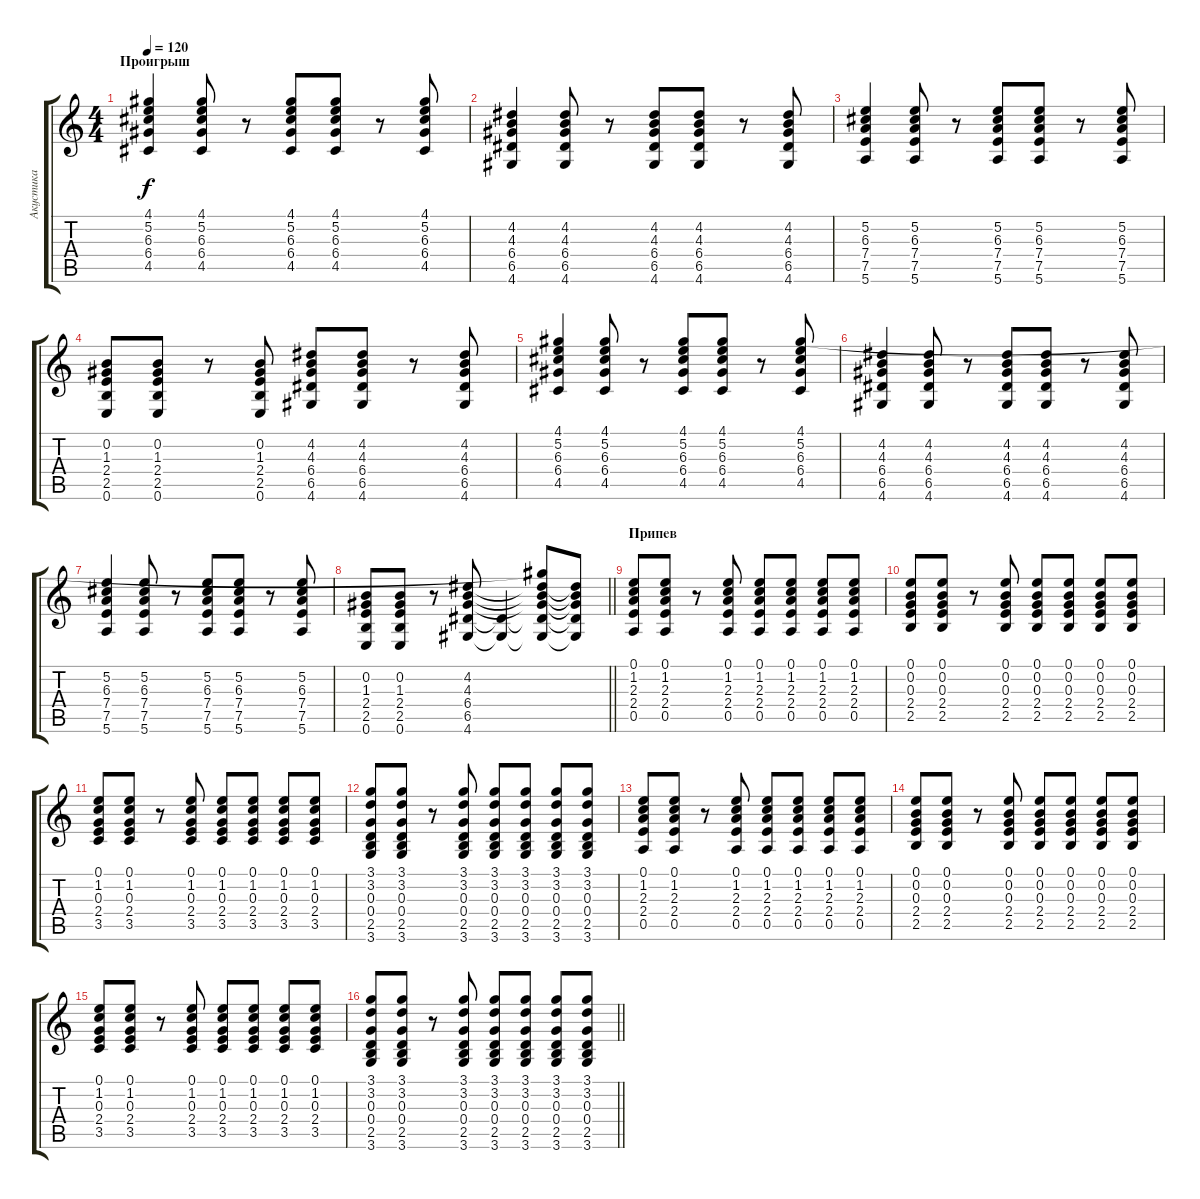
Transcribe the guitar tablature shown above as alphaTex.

\track ("Акустика" "Акустика") {instrument acousticguitarsteel}
\staff {score tabs}
\tuning (E4 B3 G3 D3 A2 E2) {hide}
\ts (4 4)
\section ("" "Проигрыш")
\tempo 120
\clef g2
\ks c
(4.1 5.2 6.3 6.4 4.5).4{dy f} (4.1 5.2 6.3 6.4 4.5).8 r.8 (4.1 5.2 6.3 6.4 4.5).8 (4.1 5.2 6.3 6.4 4.5).8 r.8 (4.1 5.2 6.3 6.4 4.5).8 |
(4.2 4.3 6.4 6.5 4.6).4 (4.2 4.3 6.4 6.5 4.6).8 r.8 (4.2 4.3 6.4 6.5 4.6).8 (4.2 4.3 6.4 6.5 4.6).8 r.8 (4.2 4.3 6.4 6.5 4.6).8 |
(5.2 6.3 7.4 7.5 5.6).4 (5.2 6.3 7.4 7.5 5.6).8 r.8 (5.2 6.3 7.4 7.5 5.6).8 (5.2 6.3 7.4 7.5 5.6).8 r.8 (5.2 6.3 7.4 7.5 5.6).8 |
(0.2 1.3 2.4 2.5 0.6).8 (0.2 1.3 2.4 2.5 0.6).8 r.8 (0.2 1.3 2.4 2.5 0.6).8 (4.2 4.3 6.4 6.5 4.6).8 (4.2 4.3 6.4 6.5 4.6).8 r.8 (4.2 4.3 6.4 6.5 4.6).8 |
(4.1 5.2 6.3 6.4 4.5).4 (4.1 5.2 6.3 6.4 4.5).8 r.8 (4.1 5.2 6.3 6.4 4.5).8 (4.1 5.2 6.3 6.4 4.5).8 r.8 (4.1 5.2 6.3 6.4 4.5).8 |
(4.2 4.3 6.4 6.5 4.6).4 (4.2 4.3 6.4 6.5 4.6).8 r.8 (4.2 4.3 6.4 6.5 4.6).8 (4.2 4.3 6.4 6.5 4.6).8 r.8 (4.2 4.3 6.4 6.5 4.6).8 |
(5.2 6.3 7.4 7.5 5.6).4 (5.2 6.3 7.4 7.5 5.6).8 r.8 (5.2 6.3 7.4 7.5 5.6).8 (5.2 6.3 7.4 7.5 5.6).8 r.8 (5.2 6.3 7.4 7.5 5.6).8 |
\barLineRight lightlight
(0.2 1.3 2.4 2.5 0.6).8 (0.2 1.3 2.4 2.5 0.6).8 r.8 (4.2 4.3 6.4 6.5 4.6).8 (6.5{t} 4.6{t}).4 (4.1{t} 4.2{t} 4.3{t} 6.4{t} 6.5{t} 4.6{t}).8 (4.2{t} 4.3{t} 6.4{t} 6.5{t} 4.6{t}).8 |
\section ("" "Припев")
(0.1 1.2 2.3 2.4 0.5).8 (0.1 1.2 2.3 2.4 0.5).8 r.8 (0.1 1.2 2.3 2.4 0.5).8 (0.1 1.2 2.3 2.4 0.5).8 (0.1 1.2 2.3 2.4 0.5).8 (0.1 1.2 2.3 2.4 0.5).8 (0.1 1.2 2.3 2.4 0.5).8 |
(0.1 0.2 0.3 2.4 2.5).8 (0.1 0.2 0.3 2.4 2.5).8 r.8 (0.1 0.2 0.3 2.4 2.5).8 (0.1 0.2 0.3 2.4 2.5).8 (0.1 0.2 0.3 2.4 2.5).8 (0.1 0.2 0.3 2.4 2.5).8 (0.1 0.2 0.3 2.4 2.5).8 |
(0.1 1.2 0.3 2.4 3.5).8 (0.1 1.2 0.3 2.4 3.5).8 r.8 (0.1 1.2 0.3 2.4 3.5).8 (0.1 1.2 0.3 2.4 3.5).8 (0.1 1.2 0.3 2.4 3.5).8 (0.1 1.2 0.3 2.4 3.5).8 (0.1 1.2 0.3 2.4 3.5).8 |
(3.1 3.2 0.3 0.4 2.5 3.6).8 (3.1 3.2 0.3 0.4 2.5 3.6).8 r.8 (3.1 3.2 0.3 0.4 2.5 3.6).8 (3.1 3.2 0.3 0.4 2.5 3.6).8 (3.1 3.2 0.3 0.4 2.5 3.6).8 (3.1 3.2 0.3 0.4 2.5 3.6).8 (3.1 3.2 0.3 0.4 2.5 3.6).8 |
(0.1 1.2 2.3 2.4 0.5).8 (0.1 1.2 2.3 2.4 0.5).8 r.8 (0.1 1.2 2.3 2.4 0.5).8 (0.1 1.2 2.3 2.4 0.5).8 (0.1 1.2 2.3 2.4 0.5).8 (0.1 1.2 2.3 2.4 0.5).8 (0.1 1.2 2.3 2.4 0.5).8 |
(0.1 0.2 0.3 2.4 2.5).8 (0.1 0.2 0.3 2.4 2.5).8 r.8 (0.1 0.2 0.3 2.4 2.5).8 (0.1 0.2 0.3 2.4 2.5).8 (0.1 0.2 0.3 2.4 2.5).8 (0.1 0.2 0.3 2.4 2.5).8 (0.1 0.2 0.3 2.4 2.5).8 |
(0.1 1.2 0.3 2.4 3.5).8 (0.1 1.2 0.3 2.4 3.5).8 r.8 (0.1 1.2 0.3 2.4 3.5).8 (0.1 1.2 0.3 2.4 3.5).8 (0.1 1.2 0.3 2.4 3.5).8 (0.1 1.2 0.3 2.4 3.5).8 (0.1 1.2 0.3 2.4 3.5).8 |
\barLineRight lightlight
(3.1 3.2 0.3 0.4 2.5 3.6).8 (3.1 3.2 0.3 0.4 2.5 3.6).8 r.8 (3.1 3.2 0.3 0.4 2.5 3.6).8 (3.1 3.2 0.3 0.4 2.5 3.6).8 (3.1 3.2 0.3 0.4 2.5 3.6).8 (3.1 3.2 0.3 0.4 2.5 3.6).8 (3.1 3.2 0.3 0.4 2.5 3.6).8
